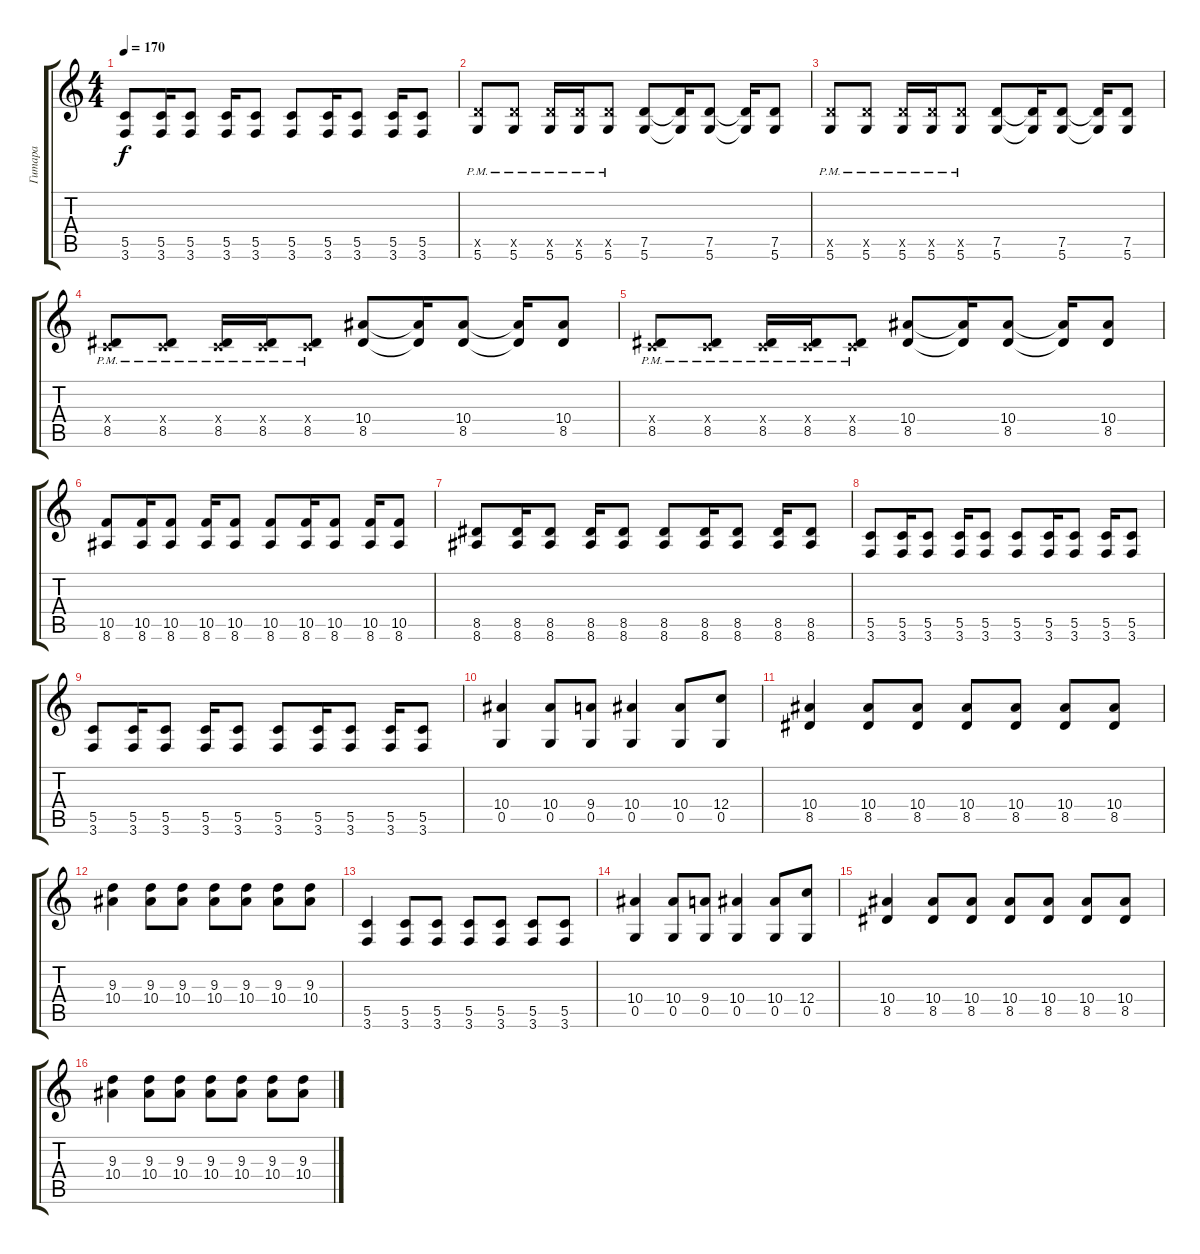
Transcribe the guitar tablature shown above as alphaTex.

\track ("Гитара" "Гитара") {instrument overdrivenguitar}
\staff {score tabs}
\tuning (D4 A3 F3 C3 G2 D2) {hide}
\ts (4 4)
\tempo 170
\clef g2
\ks c
(5.5 3.6).8{dy f} (5.5 3.6).16 (5.5 3.6).8 (5.5 3.6).16 (5.5 3.6).8 (5.5 3.6).8 (5.5 3.6).16 (5.5 3.6).8 (5.5 3.6).16 (5.5 3.6).8 |
(7.5{pm x} 5.6{pm}).8 (7.5{pm x} 5.6{pm}).8 (7.5{pm x} 5.6{pm}).16 (7.5{pm x} 5.6{pm}).16 (7.5{pm x} 5.6{pm}).8 (7.5 5.6).8 (7.5{t} 5.6{t}).16 (7.5 5.6).8 (7.5{t} 5.6{t}).16 (7.5 5.6).8 |
(7.5{pm x} 5.6{pm}).8 (7.5{pm x} 5.6{pm}).8 (7.5{pm x} 5.6{pm}).16 (7.5{pm x} 5.6{pm}).16 (7.5{pm x} 5.6{pm}).8 (7.5 5.6).8 (7.5{t} 5.6{t}).16 (7.5 5.6).8 (7.5{t} 5.6{t}).16 (7.5 5.6).8 |
(0.4{x} 8.5{pm}).8 (0.4{x} 8.5{pm}).8 (0.4{x} 8.5{pm}).16 (0.4{x} 8.5{pm}).16 (0.4{x} 8.5{pm}).8 (10.4 8.5).8 (10.4{t} 8.5{t}).16 (10.4 8.5).8 (10.4{t} 8.5{t}).16 (10.4 8.5).8 |
(0.4{x} 8.5{pm}).8 (0.4{x} 8.5{pm}).8 (0.4{x} 8.5{pm}).16 (0.4{x} 8.5{pm}).16 (0.4{x} 8.5{pm}).8 (10.4 8.5).8 (10.4{t} 8.5{t}).16 (10.4 8.5).8 (10.4{t} 8.5{t}).16 (10.4 8.5).8 |
(10.5 8.6).8 (10.5 8.6).16 (10.5 8.6).8 (10.5 8.6).16 (10.5 8.6).8 (10.5 8.6).8 (10.5 8.6).16 (10.5 8.6).8 (10.5 8.6).16 (10.5 8.6).8 |
(8.5 8.6).8 (8.5 8.6).16 (8.5 8.6).8 (8.5 8.6).16 (8.5 8.6).8 (8.5 8.6).8 (8.5 8.6).16 (8.5 8.6).8 (8.5 8.6).16 (8.5 8.6).8 |
(5.5 3.6).8 (5.5 3.6).16 (5.5 3.6).8 (5.5 3.6).16 (5.5 3.6).8 (5.5 3.6).8 (5.5 3.6).16 (5.5 3.6).8 (5.5 3.6).16 (5.5 3.6).8 |
(5.5 3.6).8 (5.5 3.6).16 (5.5 3.6).8 (5.5 3.6).16 (5.5 3.6).8 (5.5 3.6).8 (5.5 3.6).16 (5.5 3.6).8 (5.5 3.6).16 (5.5 3.6).8 |
(10.4 0.5).4 (10.4 0.5).8 (9.4 0.5).8 (10.4 0.5).4 (10.4 0.5).8 (12.4 0.5).8 |
(10.4 8.5).4 (10.4 8.5).8 (10.4 8.5).8 (10.4 8.5).8 (10.4 8.5).8 (10.4 8.5).8 (10.4 8.5).8 |
(9.3 10.4).4 (9.3 10.4).8 (9.3 10.4).8 (9.3 10.4).8 (9.3 10.4).8 (9.3 10.4).8 (9.3 10.4).8 |
(5.5 3.6).4 (5.5 3.6).8 (5.5 3.6).8 (5.5 3.6).8 (5.5 3.6).8 (5.5 3.6).8 (5.5 3.6).8 |
(10.4 0.5).4 (10.4 0.5).8 (9.4 0.5).8 (10.4 0.5).4 (10.4 0.5).8 (12.4 0.5).8 |
(10.4 8.5).4 (10.4 8.5).8 (10.4 8.5).8 (10.4 8.5).8 (10.4 8.5).8 (10.4 8.5).8 (10.4 8.5).8 |
(9.3 10.4).4 (9.3 10.4).8 (9.3 10.4).8 (9.3 10.4).8 (9.3 10.4).8 (9.3 10.4).8 (9.3 10.4).8
